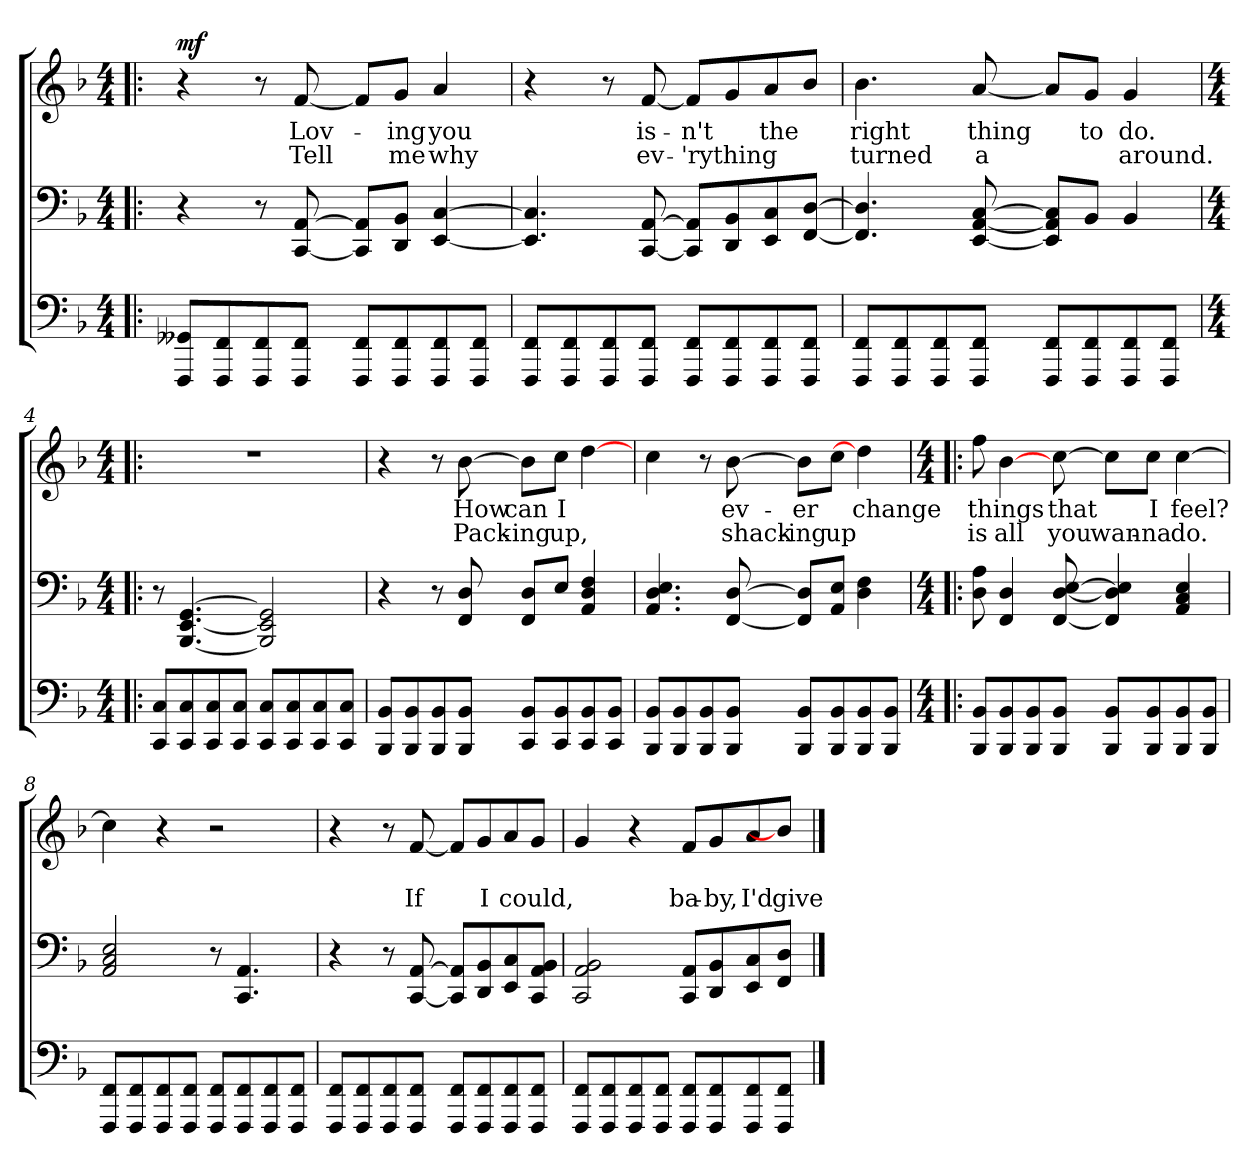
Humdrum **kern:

**kern	**kern	**kern	**text	**text	**dynam
*part1	*part1	*part1	*part1	*part1	*part1
*staff3	*staff2	*staff1	*staff1	*staff1	*staff1/2/3
*clefF4	*clefF4	*clefG2	*	*	*
*k[b-]	*k[b-]	*k[b-]	*	*	*
*M4/4	*M4/4	*M4/4	*	*	*
=1!|:	=1!|:	=1!|:	=1!|:	=1!|:	=1!|:
!	!	!	!	!	!LO:DY:b=2
8FFF/ 8GG--X/L	4r	4r	.	.	mf
8FFF/ 8FF/	.	.	.	.	.
8FFF/ 8FF/	8r	8r	.	.	.
8FFF/ 8FF/J	[8CC/ [8AA/	[8f/	Lov-	Tell	.
8FFF/ 8FF/L	8CC]/ 8AA]/L	8f/L]	.	.	.
8FFF/ 8FF/	8DD/ 8BB-/J	8g/J	-ing	me	.
8FFF/ 8FF/	[4EE/ [4C/	4a/	you	why	.
8FFF/ 8FF/J	.	.	.	.	.
=2	=2	=2	=2	=2	=2
8FFF/ 8FF/L	4.EE]/ 4.C]/	4r	.	.	.
8FFF/ 8FF/	.	.	.	.	.
8FFF/ 8FF/	.	8r	.	.	.
8FFF/ 8FF/J	[8CC/ [8AA/	[8f/	is-	ev-	.
8FFF/ 8FF/L	8CC]/ 8AA]/L	8f/L]	-n't	-'rything	.
8FFF/ 8FF/	8DD/ 8BB-/	8g/	.	.	.
8FFF/ 8FF/	8EE/ 8C/	8a/	the	.	.
8FFF/ 8FF/J	[8FF/ [8D/J	8b-/J	.	.	.
=3	=3	=3	=3	=3	=3
8FFF/ 8FF/L	4.FF]/ 4.D]/	4.b-\	right	turned	.
8FFF/ 8FF/	.	.	.	.	.
8FFF/ 8FF/	.	.	.	.	.
8FFF/ 8FF/J	[8EE/ [8AA/ [8C/	[8a/	thing	a	.
8FFF/ 8FF/L	8EE]/ 8AA]/ 8C]/L	8a/L]	.	.	.
8FFF/ 8FF/	8BB-/J	8g/J	to	.	.
8FFF/ 8FF/	4BB-/	4g/	do.	around.	.
8FFF/ 8FF/J	.	.	.	.	.
!!LO:LB:g=z
=4!|:	=4!|:	=4!|:	=4!|:	=4!|:	=4!|:
*M4/4	*M4/4	*M4/4	*	*	*
8CC/ 8C/L	8r	1r	.	.	.
8CC/ 8C/	[4.BBB-/ [4.EE/ [4.GG/	.	.	.	.
8CC/ 8C/	.	.	.	.	.
8CC/ 8C/J	.	.	.	.	.
8CC/ 8C/L	2BBB-]/ 2EE]/ 2GG]/	.	.	.	.
8CC/ 8C/	.	.	.	.	.
8CC/ 8C/	.	.	.	.	.
8CC/ 8C/J	.	.	.	.	.
=5	=5	=5	=5	=5	=5
8BBB-/ 8BB-/L	4r	4r	.	.	.
8BBB-/ 8BB-/	.	.	.	.	.
8BBB-/ 8BB-/	8r	8r	.	.	.
8BBB-/ 8BB-/J	8FF/ 8D/	[8b-\	How	Pack-	.
8CC/ 8BB-/L	8FF/ 8D/L	8b-\L]	can	-ing	.
8CC/ 8BB-/	8E/J	8cc\J	I	up,	.
8CC/ 8BB-/	4AA/ 4D/ 4F/	[4dd\	.	.	.
8CC/ 8BB-/J	.	.	.	.	.
=6	=6	=6	=6	=6	=6
8BBB-/ 8BB-/L	4.AA/ 4.D/ 4.E/	4cc\	.	.	.
8BBB-/ 8BB-/	.	.	.	.	.
8BBB-/ 8BB-/	.	8r	.	.	.
8BBB-/ 8BB-/J	[8FF/ [8D/	[8b-\	ev-	shack-	.
8BBB-/ 8BB-/L	8FF]/ 8D]/L	8b-\L]	er	-ing	.
8BBB-/ 8BB-/	8AA/ 8E/J	8cc\J	.	up	.
8BBB-/ 8BB-/	4D\ 4F\	4dd\]	change	.	.
8BBB-/ 8BB-/J	.	.	.	.	.
!!LO:LB:g=z
=7!|:	=7!|:	=7!|:	=7!|:	=7!|:	=7!|:
*M4/4	*M4/4	*M4/4	*	*	*
8BBB-/ 8BB-/L	8D\ 8A\	8ff\	things	is	.
8BBB-/ 8BB-/	4FF/ 4D/	[4b-\	.	all	.
8BBB-/ 8BB-/	.	.	.	.	.
8BBB-/ 8BB-/J	[8FF/ [8D/ [8E/	[8cc\	that	you	.
8BBB-/ 8BB-/L	4FF]/ 4D]/ 4E]/	8cc\L]	.	wan-	.
8BBB-/ 8BB-/	.	8cc\J	I	-na	.
8BBB-/ 8BB-/	4AA/ 4C/ 4E/	[4cc\	feel?	do.	.
8BBB-/ 8BB-/J	.	.	.	.	.
=8	=8	=8	=8	=8	=8
8FFF/ 8FF/L	2AA/ 2C/ 2E/	4cc\]	.	.	.
8FFF/ 8FF/	.	.	.	.	.
8FFF/ 8FF/	.	4r	.	.	.
8FFF/ 8FF/J	.	.	.	.	.
8FFF/ 8FF/L	8r	2r	.	.	.
8FFF/ 8FF/	4.CC/ 4.AA/	.	.	.	.
8FFF/ 8FF/	.	.	.	.	.
8FFF/ 8FF/J	.	.	.	.	.
=9	=9	=9	=9	=9	=9
8FFF/ 8FF/L	4r	4r	.	.	.
8FFF/ 8FF/	.	.	.	.	.
8FFF/ 8FF/	8r	8r	.	.	.
8FFF/ 8FF/J	[8CC/ [8AA/	[8f/	.	If	.
8FFF/ 8FF/L	8CC]/ 8AA]/L	8f/L]	.	.	.
8FFF/ 8FF/	8DD/ 8BB-/	8g/	.	I	.
8FFF/ 8FF/	8EE/ 8C/	8a/	.	could,	.
8FFF/ 8FF/J	8CC/ 8AA/ 8BB-/J	8g/J	.	.	.
!!LO:PB:g=z
=10	=10	=10	=10	=10	=10
8FFF/ 8FF/L	2CC/ 2AA/ 2BB-/	4g/	.	.	.
8FFF/ 8FF/	.	.	.	.	.
8FFF/ 8FF/	.	4r	.	.	.
8FFF/ 8FF/J	.	.	.	.	.
8FFF/ 8FF/L	8CC/ 8AA/L	8f/L	.	ba-	.
8FFF/ 8FF/	8DD/ 8BB-/	8g/	.	-by,	.
8FFF/ 8FF/	8EE/ 8C/	8a/	.	I'd	.
8FFF/ 8FF/J	8FF/ 8D/J	8b-/J]	.	give	.
==	==	==	==	==	==
*-	*-	*-	*-	*-	*-
